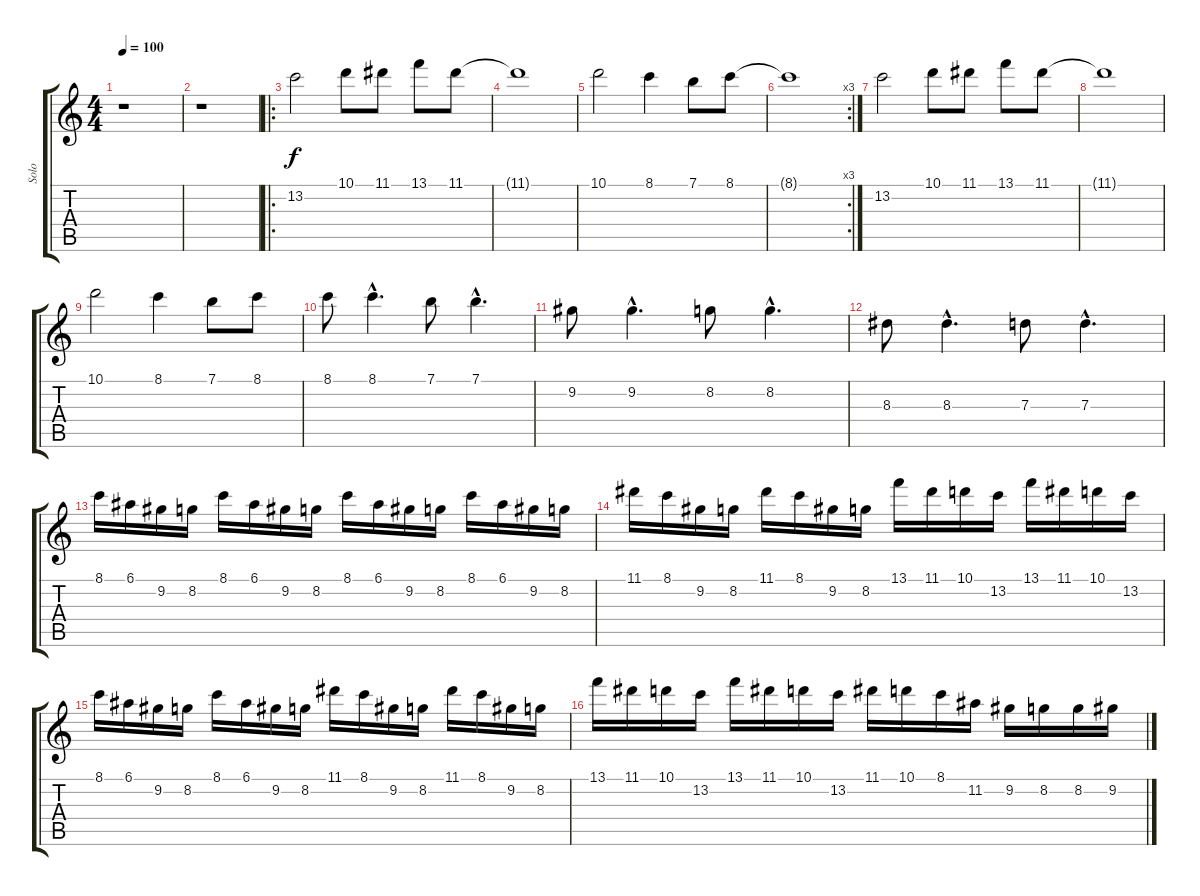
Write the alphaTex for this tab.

\track ("Solo" "Solo") {instrument distortionguitar}
\staff {score tabs}
\tuning (E4 B3 G3 D3 A2 E2) {hide}
\ts (4 4)
\tempo 100
\clef g2
\ks c
r.1{dy f} |
r.1 |
\ro
13.2.2 10.1.8 11.1.8 13.1.8 11.1.8 |
11.1{t}.1 |
10.1.2 8.1.4 7.1.8 8.1.8 |
\rc 3
8.1{t}.1 |
13.2.2 10.1.8 11.1.8 13.1.8 11.1.8 |
11.1{t}.1 |
10.1.2 8.1.4 7.1.8 8.1.8 |
8.1.8 8.1{hac}.4{d} 7.1.8 7.1{hac}.4{d} |
9.2.8 9.2{hac}.4{d} 8.2.8 8.2{hac}.4{d} |
8.3.8 8.3{hac}.4{d} 7.3.8 7.3{hac}.4{d} |
8.1.16 6.1.16 9.2.16 8.2.16 8.1.16 6.1.16 9.2.16 8.2.16 8.1.16 6.1.16 9.2.16 8.2.16 8.1.16 6.1.16 9.2.16 8.2.16 |
11.1.16 8.1.16 9.2.16 8.2.16 11.1.16 8.1.16 9.2.16 8.2.16 13.1.16 11.1.16 10.1.16 13.2.16 13.1.16 11.1.16 10.1.16 13.2.16 |
8.1.16 6.1.16 9.2.16 8.2.16 8.1.16 6.1.16 9.2.16 8.2.16 11.1.16 8.1.16 9.2.16 8.2.16 11.1.16 8.1.16 9.2.16 8.2.16 |
13.1.16 11.1.16 10.1.16 13.2.16 13.1.16 11.1.16 10.1.16 13.2.16 11.1.16 10.1.16 8.1.16 11.2.16 9.2.16 8.2.16 8.2.16 9.2.16
